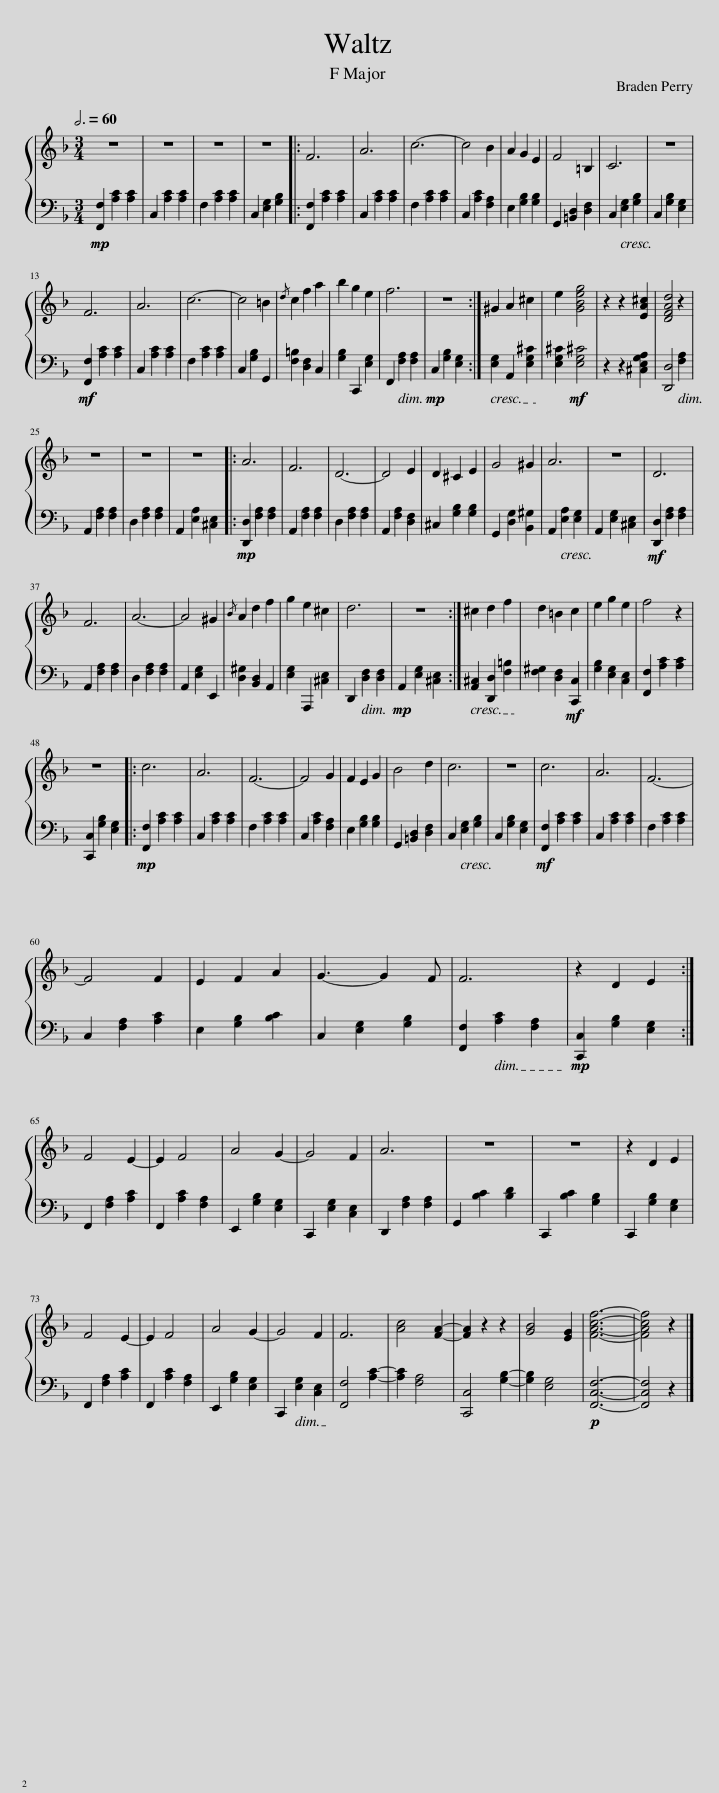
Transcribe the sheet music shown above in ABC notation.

X:1
%%score { 1 | 2 }
L:1/8
Q:3/4=60
M:3/4
I:linebreak $
K:F
V:1 treble
V:2 bass
V:1
 z6 | z6 | z6 | z6 |: F6 | %5
 A6 | c6- | c4 B2 | A2 G2 E2 | F4 =B,2 | %10
 C6 | z6 |$ F6 | A6 | c6- | %15
 c4 =B2 |{/d} c2 f2 a2 | b2 g2 e2 | f6 | z6 :| %20
 ^G2 A2 ^c2 | e2 [GBeg]4 | z2 z2 [EA^c]2 | [DFAd]4 z2 |$ z6 | %25
 z6 | z6 |: A6 | F6 | D6- | %30
 D4 E2 | D2 ^C2 E2 | G4 ^G2 | A6 | z6 | %35
 D6 |$ F6 | A6- | A4 ^G2 |{/B} A2 d2 f2 | %40
 g2 e2 ^c2 | d6 | z6 :| ^c2 d2 f2 | d2 =B2 c2 | %45
 e2 g2 e2 | f4 z2 |$ z6 |: c6 | A6 | %50
 F6- | F4 G2 | F2 E2 G2 | B4 d2 | c6 | %55
 z6 | c6 | A6 | F6- |$ F4 F2 | %60
 E2 F2 A2 | G3- G2 F | F6 | z2 D2 E2 :|$ F4 E2- | %65
 E2 F4 | A4 G2- | G4 F2 | A6 | z6 | %70
 z6 | z2 D2 E2 |$ F4 E2- | E2 F4 | A4 G2- | %75
 G4 F2 | F6 | [Ac]4 [FA]2- | [FA]2 z2 z2 | [GB]4 [EG]2 | %80
 [FAcf]6- | [FAcf]4 z2 |] %82
V:2
!mp! [F,,F,]2 [A,C]2 [A,C]2 | C,2 [A,C]2 [A,C]2 | F,2 [A,C]2 [A,C]2 | C,2 [E,G,]2 [G,B,]2 |: [F,,F,]2 [A,C]2 [A,C]2 | %5
 C,2 [A,C]2 [A,C]2 | F,2 [A,C]2 [A,C]2 | C,2 [A,C]2 [F,A,]2 | E,2 [G,B,]2 [G,B,]2 | G,,2 [=B,,D,]2 [D,F,]2 | %10
 C,2 [E,G,]2 [G,B,]2 | C,2 [G,B,]2 [E,G,]2 |$!mf! [F,,F,]2 [A,C]2 [A,C]2 | C,2 [A,C]2 [A,C]2 | F,2 [A,C]2 [A,C]2 | %15
 C,2 [G,B,]2 G,,2 | [F,=B,]2 [D,F,]2 C,2 | [G,B,]2 C,,2 [E,G,]2 | F,,2 [F,A,]2 [F,A,]2 |!mp! C,2 [G,B,]2 [E,G,]2 :| %20
 [E,G,]2 A,,2 [E,G,^C]2 | [E,G,^C]2!mf! [E,G,^C]4 | z2 z2 [^C,E,G,A,]2 | [D,,D,]4 [F,A,]2 |$ A,,2 [F,A,]2 [F,A,]2 | %25
 D,2 [F,A,]2 [F,A,]2 | A,,2 [E,A,]2 [^C,E,]2 |:!mp! [D,,D,]2 [F,A,]2 [F,A,]2 | A,,2 [F,A,]2 [F,A,]2 | D,2 [F,A,]2 [F,A,]2 | %30
 A,,2 [F,A,]2 [D,F,]2 | ^C,2 [G,B,]2 [G,B,]2 | G,,2 [D,G,]2 [B,,^G,]2 | A,,2 [E,A,]2 [E,G,]2 | A,,2 [E,G,]2 [^C,E,]2 | %35
!mf! [D,,D,]2 [F,A,]2 [F,A,]2 |$ A,,2 [F,A,]2 [F,A,]2 | D,2 [F,A,]2 [F,A,]2 | A,,2 [E,G,]2 E,,2 | [D,^G,]2 [B,,D,]2 A,,2 | %40
 [E,G,]2 A,,,2 [^C,E,]2 | D,,2 [D,F,]2 [D,F,]2 |!mp! A,,2 [E,G,]2 [^C,E,]2 :| [A,,^C,]2 [D,,D,]2 [F,=B,]2 | [F,^G,]2 [D,F,]2!mf! [C,,C,]2 | %45
 [G,B,]2 [E,G,]2 [C,E,]2 | [F,,F,]2 [A,C]2 [A,C]2 |$ [C,,C,]2 [G,B,]2 [E,G,]2 |:!mp! [F,,F,]2 [A,C]2 [A,C]2 | C,2 [A,C]2 [A,C]2 | %50
 F,2 [A,C]2 [A,C]2 | C,2 [A,C]2 [F,A,]2 | E,2 [G,B,]2 [G,B,]2 | G,,2 [=B,,D,]2 [D,F,]2 | C,2 [E,G,]2 [G,B,]2 | %55
 C,2 [G,B,]2 [E,G,]2 |!mf! [F,,F,]2 [A,C]2 [A,C]2 | C,2 [A,C]2 [A,C]2 | F,2 [A,C]2 [A,C]2 |$ C,2 [F,A,]2 [A,C]2 | %60
 E,2 [G,B,]2 [B,C]2 | C,2 [E,G,]2 [G,B,]2 | [F,,F,]2 [A,C]2 [F,A,]2 |!mp! [C,,C,]2 [G,B,]2 [E,G,]2 :|$ F,,2 [F,A,]2 [A,C]2 | %65
 F,,2 [A,C]2 [F,A,]2 | E,,2 [G,B,]2 [E,G,]2 | C,,2 [E,G,]2 [C,E,]2 | D,,2 [F,A,]2 [F,A,]2 | G,,2 [B,C]2 [B,D]2 | %70
 C,,2 [B,C]2 [G,B,]2 | C,,2 [G,B,]2 [E,G,]2 |$ F,,2 [F,A,]2 [A,C]2 | F,,2 [A,C]2 [F,A,]2 | E,,2 [G,B,]2 [E,G,]2 | %75
 C,,2 [E,G,]2 [C,E,]2 | [F,,F,]4 [A,C]2- | [A,C]2 [F,A,]4 | [C,,C,]4 [G,B,]2- | [G,B,]2 [E,G,]4 | %80
!p! [F,,C,F,]6- | [F,,C,F,]4 z2 |] %82
